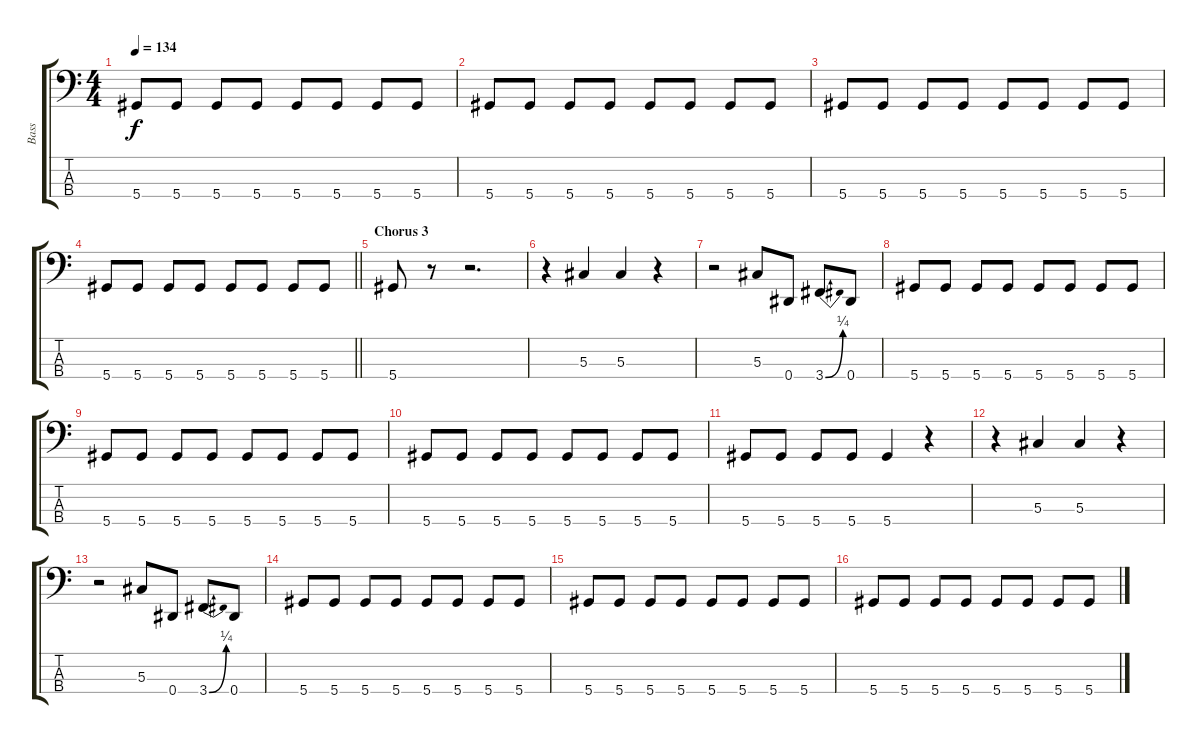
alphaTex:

\track ("Bass" "Bass") {instrument electricbassfinger}
\staff {score tabs}
\tuning (Gb2 Db2 Ab1 Eb1) {hide}
\ts (4 4)
\tempo 134
\clef f4
\ks c
5.4.8{dy f} 5.4.8 5.4.8 5.4.8 5.4.8 5.4.8 5.4.8 5.4.8 |
5.4.8 5.4.8 5.4.8 5.4.8 5.4.8 5.4.8 5.4.8 5.4.8 |
5.4.8 5.4.8 5.4.8 5.4.8 5.4.8 5.4.8 5.4.8 5.4.8 |
\barLineRight lightlight
5.4.8 5.4.8 5.4.8 5.4.8 5.4.8 5.4.8 5.4.8 5.4.8 |
\section ("" "Chorus 3")
5.4.8 r.8 r.2{d} |
r.4 5.3.4 5.3.4 r.4 |
r.2 5.3.8 0.4.8 3.4{be (bend 0 0 60 1)}.8 0.4.8 |
5.4.8 5.4.8 5.4.8 5.4.8 5.4.8 5.4.8 5.4.8 5.4.8 |
5.4.8 5.4.8 5.4.8 5.4.8 5.4.8 5.4.8 5.4.8 5.4.8 |
5.4.8 5.4.8 5.4.8 5.4.8 5.4.8 5.4.8 5.4.8 5.4.8 |
5.4.8 5.4.8 5.4.8 5.4.8 5.4.4 r.4 |
r.4 5.3.4 5.3.4 r.4 |
r.2 5.3.8 0.4.8 3.4{be (bend 0 0 60 1)}.8 0.4.8 |
5.4.8 5.4.8 5.4.8 5.4.8 5.4.8 5.4.8 5.4.8 5.4.8 |
5.4.8 5.4.8 5.4.8 5.4.8 5.4.8 5.4.8 5.4.8 5.4.8 |
5.4.8 5.4.8 5.4.8 5.4.8 5.4.8 5.4.8 5.4.8 5.4.8
